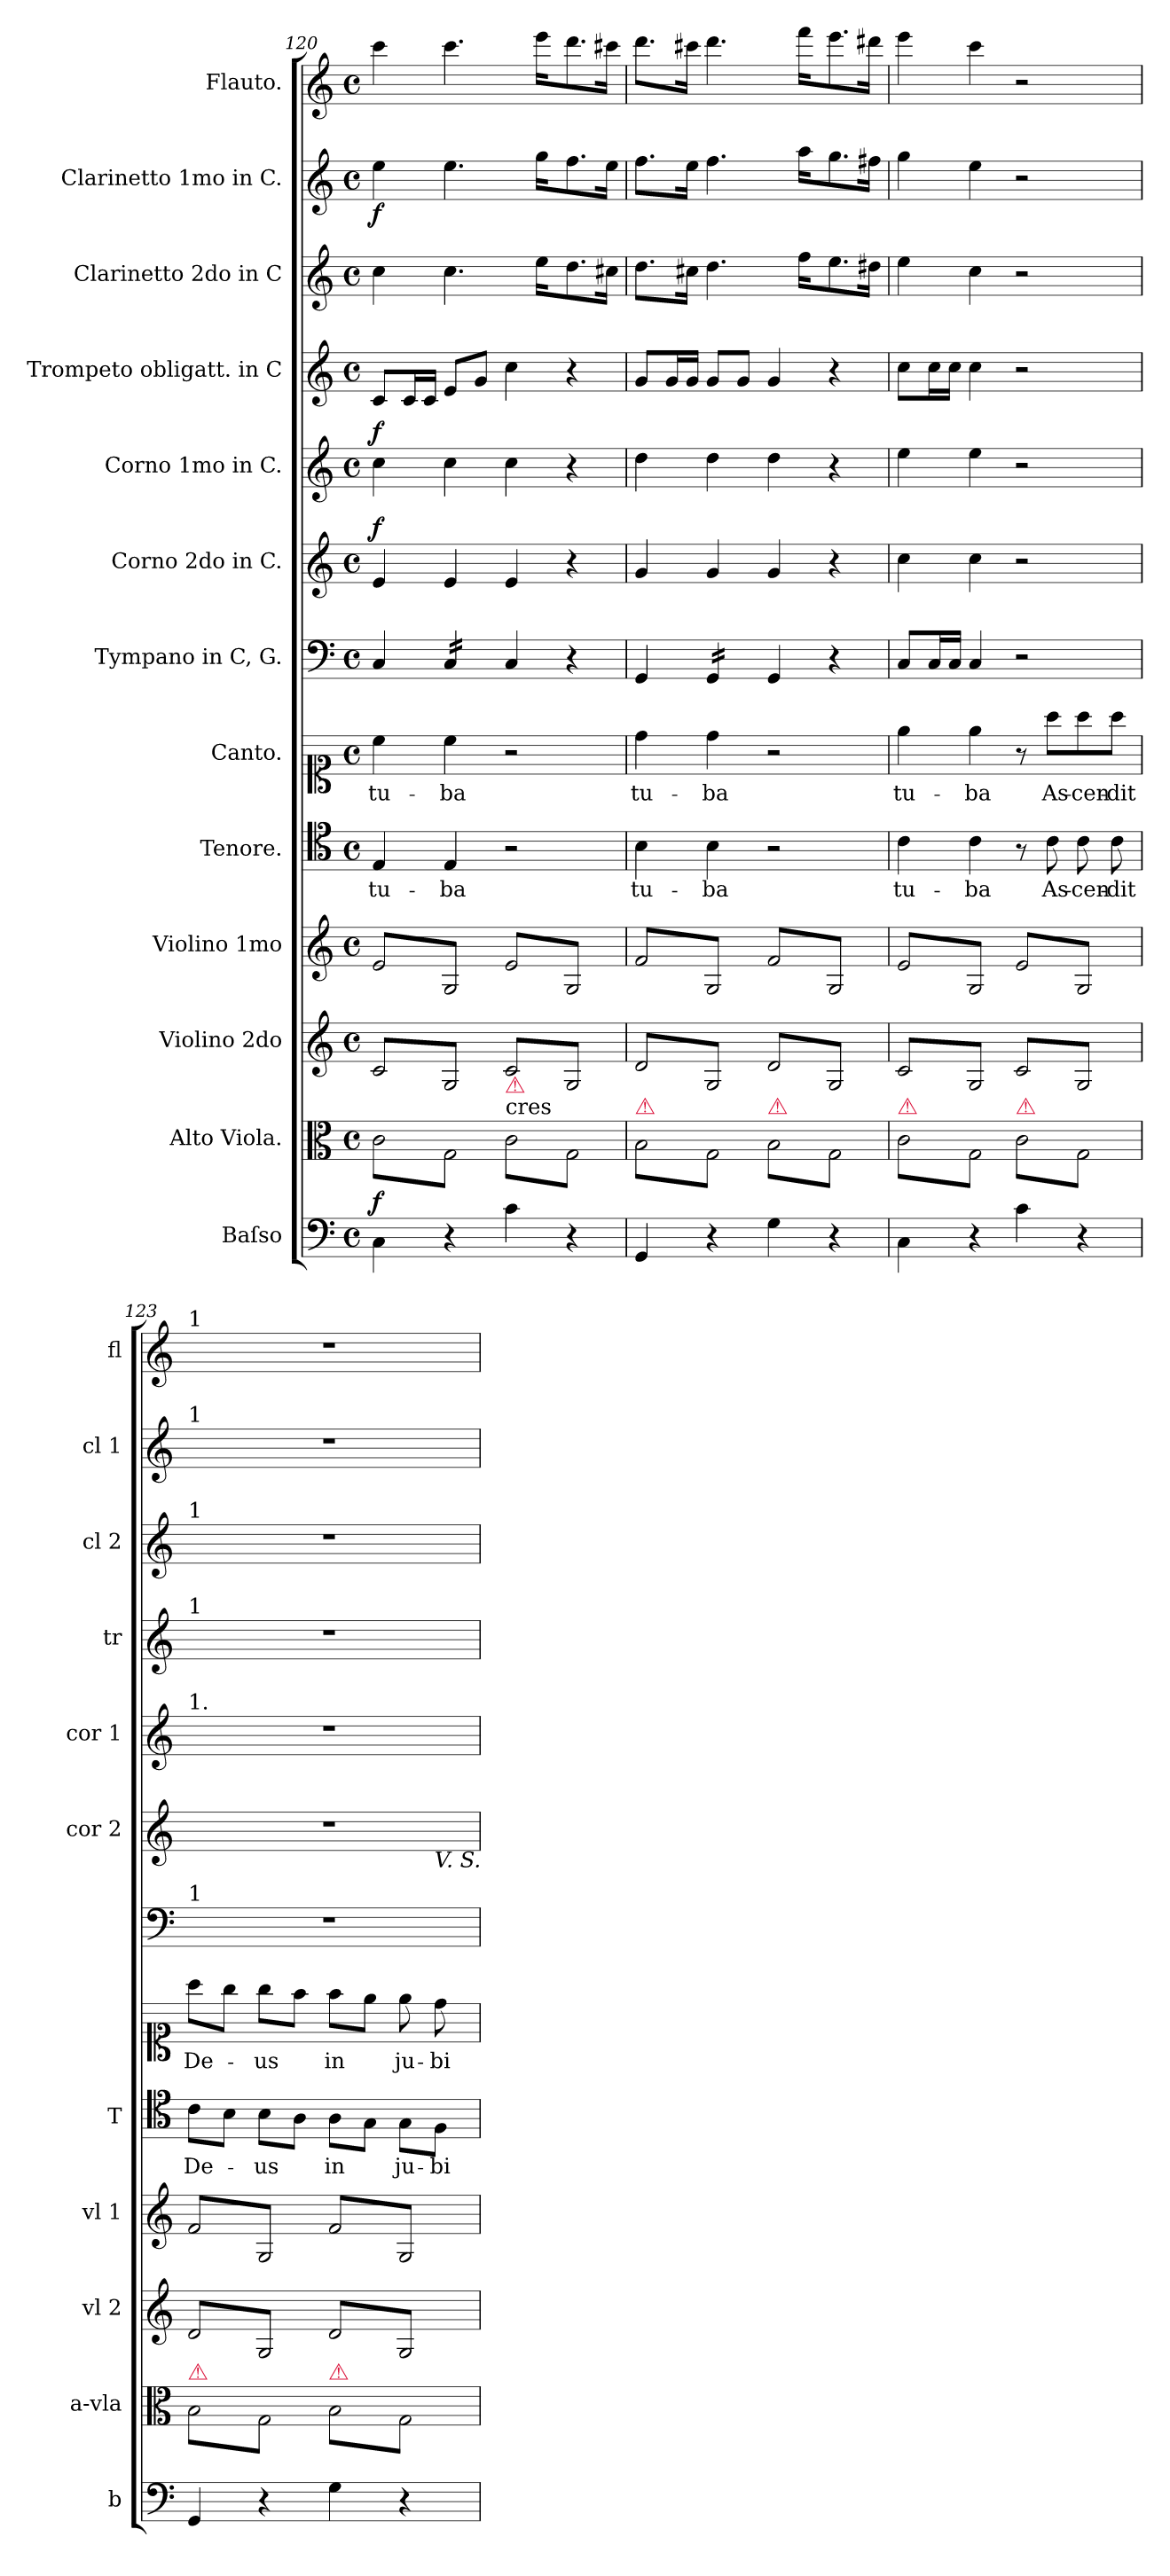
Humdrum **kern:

**kern	**kern	**dynam	**kern	**kern	**kern	**text	**kern	**text	**kern	**kern	**dynam	**kern	**dynam	**kern	**kern	**dynam	**kern	**dynam	**kern
*part13	*part12	*part12	*part11	*part10	*part9	*part9	*part8	*part8	*part7	*part6	*part6	*part5	*part5	*part4	*part3	*part3	*part2	*part2	*part1
*staff13	*staff12	*staff12	*staff11	*staff10	*staff9	*staff9	*staff8	*staff8	*staff7	*staff6	*staff6	*staff5	*staff5	*staff4	*staff3	*staff3	*staff2	*staff2	*staff1
*I"Baſso	*I"Alto Viola.	*	*I"Violino 2do	*I"Violino 1mo	*I"Tenore.	*	*I"Canto.	*	*I"Tympano in C, G.	*I"Corno 2do in C.	*	*I"Corno 1mo in C.	*	*I"Trompeto obligatt. in C	*I"Clarinetto 2do in C	*	*I"Clarinetto 1mo in C.	*	*I"Flauto.
*I'b	*I'a-vla	*	*I'vl 2	*I'vl 1	*I'T	*	*	*	*	*I'cor 2	*	*I'cor 1	*	*I'tr	*I'cl 2	*	*I'cl 1	*	*I'fl
*clefF4	*clefC3	*	*clefG2	*clefG2	*clefC4	*	*clefC1	*	*clefF4	*clefG2	*	*clefG2	*	*clefG2	*clefG2	*	*clefG2	*	*clefG2
*k[]	*k[]	*	*k[]	*k[]	*k[]	*	*k[]	*	*k[]	*k[]	*	*k[]	*	*k[]	*k[]	*	*k[]	*	*k[]
*M4/4	*M4/4	*	*M4/4	*M4/4	*M4/4	*	*M4/4	*	*M4/4	*M4/4	*	*M4/4	*	*M4/4	*M4/4	*	*M4/4	*	*M4/4
*met(c)	*met(c)	*	*met(c)	*met(c)	*met(c)	*	*met(c)	*	*met(c)	*met(c)	*	*met(c)	*	*met(c)	*met(c)	*	*met(c)	*	*met(c)
=120	=120	=120	=120	=120	=120	=120	=120	=120	=120	=120	=120	=120	=120	=120	=120	=120	=120	=120	=120
!	!	!	!	!LO:TX:a:t=cres	!	!	!	!	!	!	!	!	!	!	!	!	!	!	!
!	!	!	!LO:TX:a:t=cres	!	!	!	!	!	!	!	!	!	!	!	!	!	!	!	!
!	!LO:TX:a:color=crimson:t=⚠	!	!	!	!	!	!	!	!	!	!	!	!	!	!	!	!	!	!
!	!	!	!	!	!	!	!	!	!	!	!LO:DY:a	!	!LO:DY:a	!	!	!	!	!	!
*	*tremolo	*	*	*	*	*	*	*	*	*	*	*	*	*	*	*	*	*	*
*	*	*	*tremolo	*	*	*	*	*	*	*	*	*	*	*	*	*	*	*	*
*	*	*	*	*tremolo	*	*	*	*	*	*	*	*	*	*	*	*	*	*	*
4C\	8c\L	f	8c/L	8e/L	4E/	tu-	4cc\	tu-	4C/	4e/	f	4cc\	f	8c/L	4cc\	for	4ee\	f	4ccc\
.	8G\	.	8G/	8G/	.	.	.	.	.	.	.	.	.	16c/L	.	.	.	.	.
.	.	.	.	.	.	.	.	.	.	.	.	.	.	16c/JJ	.	.	.	.	.
*	*	*	*	*	*	*	*	*	*tremolo	*	*	*	*	*	*	*	*	*	*
4r	8c\	.	8c/	8e/	4E/	-ba	4cc\	-ba	16C/LL	4e/	.	4cc\	.	8e/L	4.cc\	.	4.ee\	.	4.ccc\
.	.	.	.	.	.	.	.	.	16C/	.	.	.	.	.	.	.	.	.	.
.	8G\J	.	8G/J	8G/J	.	.	.	.	16C/	.	.	.	.	8g/J	.	.	.	.	.
.	.	.	.	.	.	.	.	.	16C/JJ	.	.	.	.	.	.	.	.	.	.
*	*	*	*	*	*	*	*	*	*Xtremolo	*	*	*	*	*	*	*	*	*	*
!	!LO:TX:a:t=cres	!	!	!	!	!	!	!	!	!	!	!	!	!	!	!	!	!	!
!	!LO:TX:a:color=crimson:t=⚠	!	!	!	!	!	!	!	!	!	!	!	!	!	!	!	!	!	!
4c\	8c\L	.	8c/L	8e/L	2r	.	2r	.	4C/	4e/	.	4cc\	.	4cc\	.	.	.	.	.
!	!	!	!	!	!	!	!	!	!	!	!	!	!	!	!LO:N:vis=16	!	!LO:N:vis=16	!	!LO:N:vis=16
.	8G\	.	8G/	8G/	.	.	.	.	.	.	.	.	.	.	8ee\KL	.	8gg\KL	.	8eee\KL
4r	8c\	.	8c/	8e/	.	.	.	.	4r	4r	.	4r	.	4r	8.dd\	.	8.ff\	.	8.ddd\
.	8G\J	.	8G/J	8G/J	.	.	.	.	.	.	.	.	.	.	.	.	.	.	.
.	.	.	.	.	.	.	.	.	.	.	.	.	.	.	16cc#X\Jk	.	16ee\Jk	.	16ccc#X\Jk
=121	=121	=121	=121	=121	=121	=121	=121	=121	=121	=121	=121	=121	=121	=121	=121	=121	=121	=121	=121
!	!LO:TX:a:color=crimson:t=⚠	!	!	!	!	!	!	!	!	!	!	!	!	!	!	!	!	!	!
4GG/	8B\L	.	8d/L	8f/L	4B\	tu-	4dd\	tu-	4GG/	4g/	.	4dd\	.	8g/L	8.dd\L	.	8.ff\L	.	8.ddd\L
.	8G\	.	8G/	8G/	.	.	.	.	.	.	.	.	.	16g/L	.	.	.	.	.
.	.	.	.	.	.	.	.	.	.	.	.	.	.	16g/JJ	16cc#X\Jk	.	16ee\Jk	.	16ccc#X\Jk
*	*	*	*	*	*	*	*	*	*tremolo	*	*	*	*	*	*	*	*	*	*
4r	8B\	.	8d/	8f/	4B\	-ba	4dd\	-ba	16GG/LL	4g/	.	4dd\	.	8g/L	4.dd\	.	4.ff\	.	4.ddd\
.	.	.	.	.	.	.	.	.	16GG/	.	.	.	.	.	.	.	.	.	.
.	8G\J	.	8G/J	8G/J	.	.	.	.	16GG/	.	.	.	.	8g/J	.	.	.	.	.
.	.	.	.	.	.	.	.	.	16GG/JJ	.	.	.	.	.	.	.	.	.	.
*	*	*	*	*	*	*	*	*	*Xtremolo	*	*	*	*	*	*	*	*	*	*
!	!LO:TX:a:color=crimson:t=⚠	!	!	!	!	!	!	!	!	!	!	!	!	!	!	!	!	!	!
4G\	8B\L	.	8d/L	8f/L	2r	.	2r	.	4GG/	4g/	.	4dd\	.	4g/	.	.	.	.	.
!	!	!	!	!	!	!	!	!	!	!	!	!	!	!	!LO:N:vis=16	!	!LO:N:vis=16	!	!LO:N:vis=16
.	8G\	.	8G/	8G/	.	.	.	.	.	.	.	.	.	.	8ff\KL	.	8aa\KL	.	8fff\KL
4r	8B\	.	8d/	8f/	.	.	.	.	4r	4r	.	4r	.	4r	8.ee\	.	8.gg\	.	8.eee\
.	8G\J	.	8G/J	8G/J	.	.	.	.	.	.	.	.	.	.	.	.	.	.	.
.	.	.	.	.	.	.	.	.	.	.	.	.	.	.	16dd#X\Jk	.	16ff#X\Jk	.	16ddd#X\Jk
=122	=122	=122	=122	=122	=122	=122	=122	=122	=122	=122	=122	=122	=122	=122	=122	=122	=122	=122	=122
!	!LO:TX:a:color=crimson:t=⚠	!	!	!	!	!	!	!	!	!	!	!	!	!	!	!	!	!	!
!	!	!	!	!	!	!LO:LY:i	!	!	!	!	!	!	!	!	!	!	!	!	!
4C\	8c\L	.	8c/L	8e/L	4c\	tu-	4ee\	tu-	8C/L	4cc\	.	4ee\	.	8cc\L	4ee\	.	4gg\	.	4eee\
.	8G\	.	8G/	8G/	.	.	.	.	16C/L	.	.	.	.	16cc\L	.	.	.	.	.
.	.	.	.	.	.	.	.	.	16C/JJ	.	.	.	.	16cc\JJ	.	.	.	.	.
!	!	!	!	!	!	!LO:LY:i	!	!	!	!	!	!	!	!	!	!	!	!	!
4r	8c\	.	8c/	8e/	4c\	-ba	4ee\	-ba	4C/	4cc\	.	4ee\	.	4cc\	4cc\	.	4ee\	.	4ccc\
.	8G\J	.	8G/J	8G/J	.	.	.	.	.	.	.	.	.	.	.	.	.	.	.
!	!LO:TX:a:color=crimson:t=⚠	!	!	!	!	!	!	!	!	!	!	!	!	!	!	!	!	!	!
4c\	8c\L	.	8c/L	8e/L	8r	.	8r	.	2r	2r	.	2r	.	2r	2r	.	2r	.	2r
.	8G\	.	8G/	8G/	8c\	As-	8aa\L	As-	.	.	.	.	.	.	.	.	.	.	.
4r	8c\	.	8c/	8e/	8c\	-cen-	8aa\	-cen-	.	.	.	.	.	.	.	.	.	.	.
.	8G\J	.	8G/J	8G/J	8c\	-dit	8aa\J	-dit	.	.	.	.	.	.	.	.	.	.	.
=123	=123	=123	=123	=123	=123	=123	=123	=123	=123	=123	=123	=123	=123	=123	=123	=123	=123	=123	=123
!	!	!	!	!	!	!	!	!	!	!	!	!	!	!	!	!	!	!	!LO:TX:a:t=1
!	!	!	!	!	!	!	!	!	!	!	!	!	!	!	!	!	!LO:TX:a:t=1	!	!
!	!	!	!	!	!	!	!	!	!	!	!	!	!	!	!LO:TX:a:t=1	!	!	!	!
!	!	!	!	!	!	!	!	!	!	!	!	!	!	!LO:TX:a:t=1	!	!	!	!	!
!	!	!	!	!	!	!	!	!	!	!	!	!LO:TX:a:t=1.	!	!	!	!	!	!	!
!	!	!	!	!	!	!	!	!	!	!LO:TX:a:t=1.	!	!	!	!	!	!	!	!	!
!	!	!	!	!	!	!	!	!	!LO:TX:a:t=1	!	!	!	!	!	!	!	!	!	!
!	!LO:TX:a:color=crimson:t=⚠	!	!	!	!	!	!	!	!	!	!	!	!	!	!	!	!	!	!
*	*	*	*	*	*	*	*	*	*	*^	*	*	*	*	*	*	*	*	*
4GG/	8B\L	.	8d/L	8f/L	8c\L	De-	8aa\L	De-	1r	1r	2..ryy	.	1r	.	1r	1r	.	1r	.	1r
.	8G\	.	8G/	8G/	8B\J	.	8gg\J	.	.	.	.	.	.	.	.	.	.	.	.	.
4r	8B\	.	8d/	8f/	8B\L	-us	8gg\L	-us	.	.	.	.	.	.	.	.	.	.	.	.
.	8G\J	.	8G/J	8G/J	8A\J	.	8ff\J	.	.	.	.	.	.	.	.	.	.	.	.	.
!	!LO:TX:a:color=crimson:t=⚠	!	!	!	!	!	!	!	!	!	!	!	!	!	!	!	!	!	!	!
4G\	8B\L	.	8d/L	8f/L	8A\L	in	8ff\L	in	.	.	.	.	.	.	.	.	.	.	.	.
.	8G\	.	8G/	8G/	8G\J	.	8ee\J	.	.	.	.	.	.	.	.	.	.	.	.	.
4r	8B\	.	8d/	8f/	8G\L	ju-	8ee\	ju-	.	.	.	.	.	.	.	.	.	.	.	.
!	!	!	!	!	!	!	!	!	!	!	!LO:TX:b:i:t=V. S.	!	!	!	!	!	!	!	!	!
.	8G\J	.	8G/J	8G/J	8F\J	-bi-	8dd\	-bi-	.	.	8ryy	.	.	.	.	.	.	.	.	.
*	*	*	*	*Xtremolo	*	*	*	*	*	*	*	*	*	*	*	*	*	*	*	*
*	*	*	*Xtremolo	*	*	*	*	*	*	*	*	*	*	*	*	*	*	*	*	*
*	*Xtremolo	*	*	*	*	*	*	*	*	*	*	*	*	*	*	*	*	*	*	*
.	.	.	.	.	.	.	.	.	.	.	.	.	.	.	.	.	.	.	.	.
.	.	.	.	.	.	.	.	.	.	.	.	.	.	.	.	.	.	.	.	.
*	*	*	*	*	*	*	*	*	*	*v	*v	*	*	*	*	*	*	*	*	*
=	=	=	=	=	=	=	=	=	=	=	=	=	=	=	=	=	=	=	=
*-	*-	*-	*-	*-	*-	*-	*-	*-	*-	*-	*-	*-	*-	*-	*-	*-	*-	*-	*-
